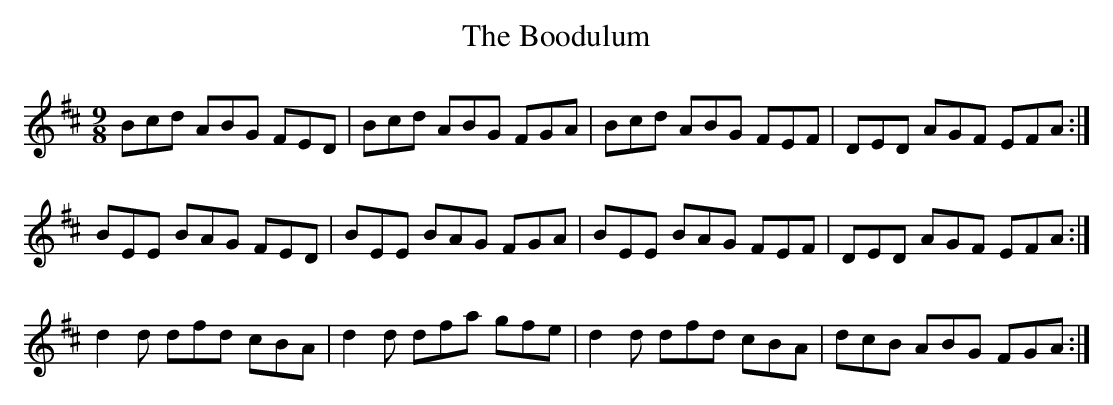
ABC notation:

X:1
T:The Boodulum
M:9/8
L:1/8
K:D
Bcd ABG FED|Bcd ABG FGA|Bcd ABG FEF|DED AGF EFA:|]
BEE BAG FED|BEE BAG FGA|BEE BAG FEF|DED AGF EFA:|]
d2 d dfd cBA|d2 d dfa gfe|d2 d dfd cBA|dcB ABG FGA:|]
